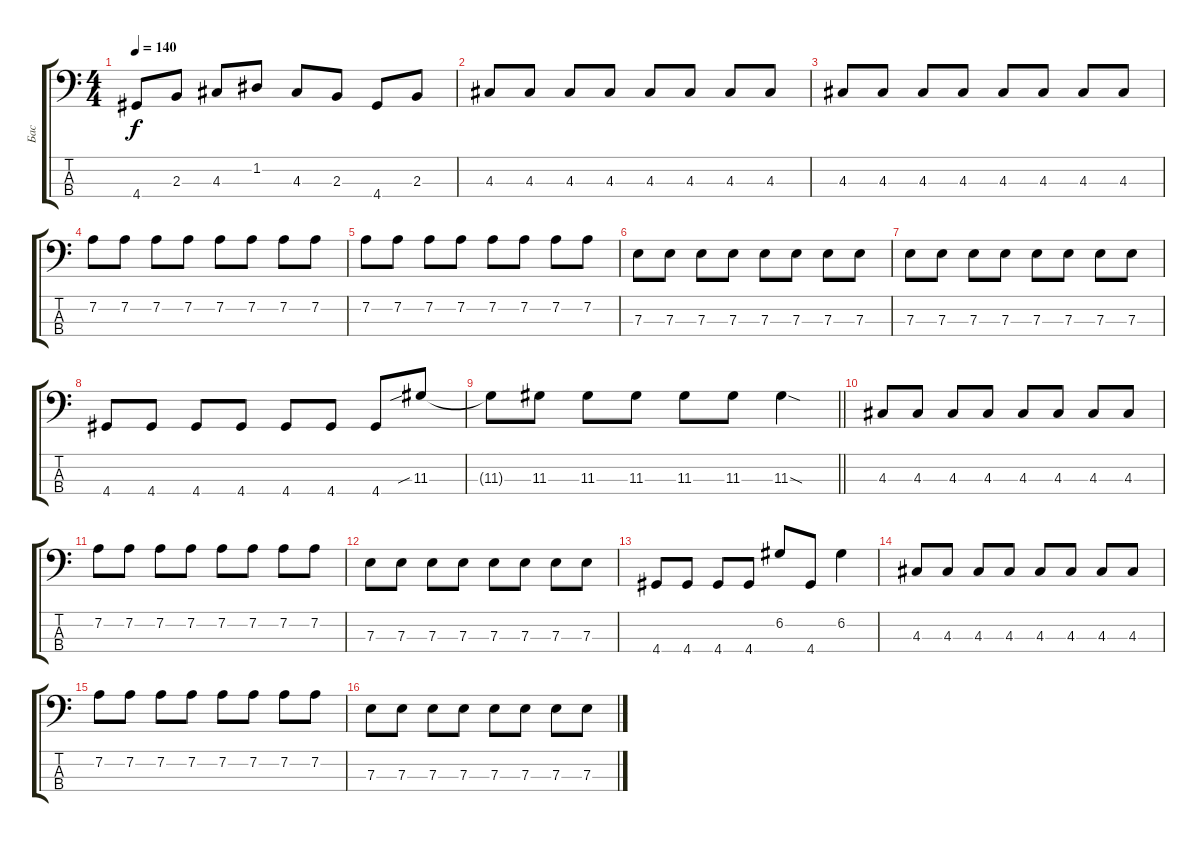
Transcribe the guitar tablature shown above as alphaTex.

\track ("Бас" "Бас") {instrument electricbassfinger}
\staff {score tabs}
\tuning (G2 D2 A1 E1) {hide}
\ts (4 4)
\tempo 140
\clef f4
\ks c
4.4.8{dy f} 2.3.8 4.3.8 1.2.8 4.3.8 2.3.8 4.4.8 2.3.8 |
4.3.8 4.3.8 4.3.8 4.3.8 4.3.8 4.3.8 4.3.8 4.3.8 |
4.3.8 4.3.8 4.3.8 4.3.8 4.3.8 4.3.8 4.3.8 4.3.8 |
7.2.8 7.2.8 7.2.8 7.2.8 7.2.8 7.2.8 7.2.8 7.2.8 |
7.2.8 7.2.8 7.2.8 7.2.8 7.2.8 7.2.8 7.2.8 7.2.8 |
7.3.8 7.3.8 7.3.8 7.3.8 7.3.8 7.3.8 7.3.8 7.3.8 |
7.3.8 7.3.8 7.3.8 7.3.8 7.3.8 7.3.8 7.3.8 7.3.8 |
4.4.8 4.4.8 4.4.8 4.4.8 4.4.8 4.4.8 4.4.8 11.3{sib}.8 |
\barLineRight lightlight
11.3{t}.8 11.3.8 11.3.8 11.3.8 11.3.8 11.3.8 11.3{sod}.4 |
4.3.8 4.3.8 4.3.8 4.3.8 4.3.8 4.3.8 4.3.8 4.3.8 |
7.2.8 7.2.8 7.2.8 7.2.8 7.2.8 7.2.8 7.2.8 7.2.8 |
7.3.8 7.3.8 7.3.8 7.3.8 7.3.8 7.3.8 7.3.8 7.3.8 |
4.4.8 4.4.8 4.4.8 4.4.8 6.2.8 4.4.8 6.2.4 |
4.3.8 4.3.8 4.3.8 4.3.8 4.3.8 4.3.8 4.3.8 4.3.8 |
7.2.8 7.2.8 7.2.8 7.2.8 7.2.8 7.2.8 7.2.8 7.2.8 |
7.3.8 7.3.8 7.3.8 7.3.8 7.3.8 7.3.8 7.3.8 7.3.8
